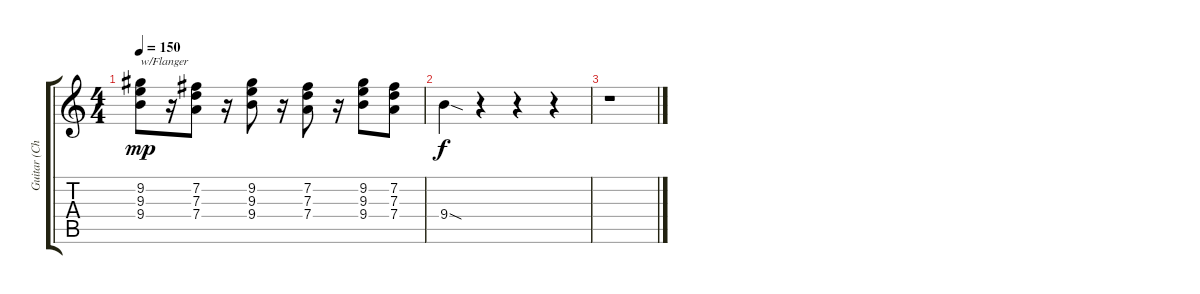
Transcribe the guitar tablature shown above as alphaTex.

\track ("Guitar (Chaz)" "Guitar (Ch") {instrument overdrivenguitar}
\staff {score tabs}
\tuning (E4 B3 G3 D3 A2 E2) {hide}
\ts (4 4)
\tempo 150
\clef g2
\ks c
(9.2 9.3 9.4).8{txt "w/Flanger" dy mp} r.16 (7.2 7.3 7.4).8 r.16 (9.2 9.3 9.4).8 r.16 (7.2 7.3 7.4).8 r.16 (9.2 9.3 9.4).8 (7.2 7.3 7.4).8 |
9.4{sod}.4{dy f} r.4 r.4 r.4 |
r.1
